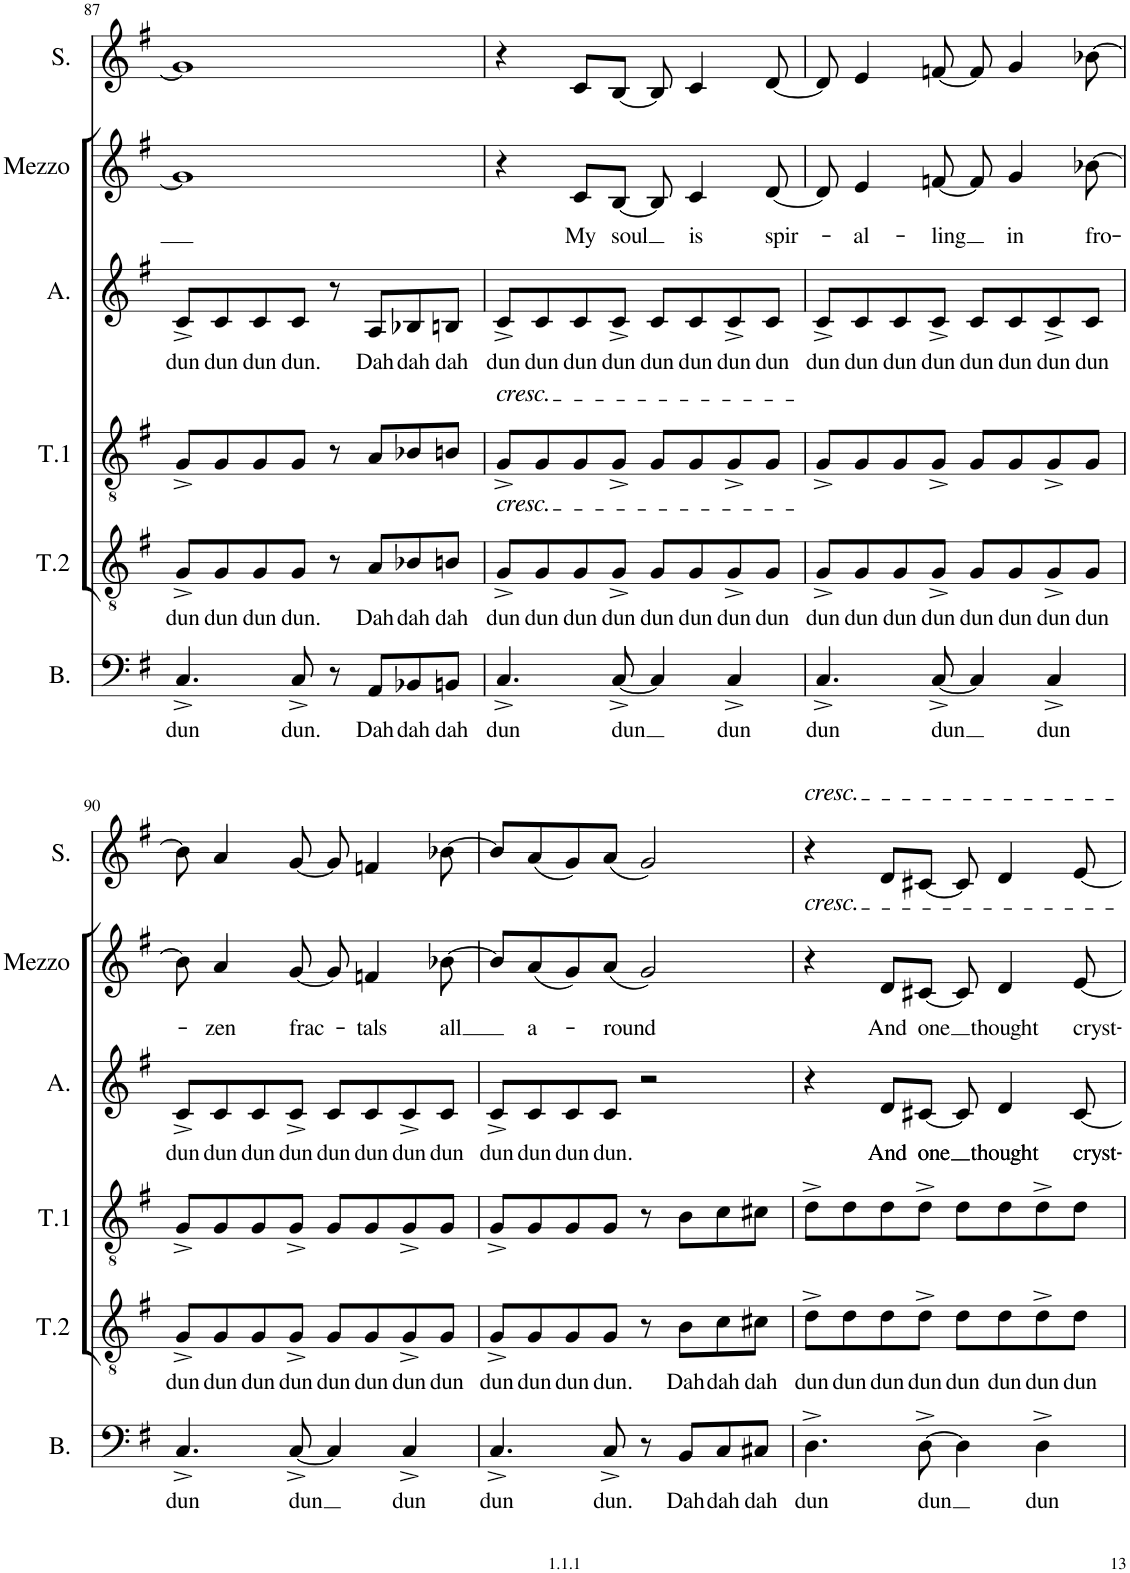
**kern	**text	**kern	**text	**kern	**kern	**text	**kern	**text	**kern
*part6	*part6	*part5	*part5	*part4	*part3	*part3	*part2	*part2	*part1
*staff6	*staff6	*staff5	*staff5	*staff4	*staff3	*staff3	*staff2	*staff2	*staff1
*I"Bass	*	*I"Tenor 2	*	*I"Tenor 1	*I"Alto	*	*I"Mezzosopran	*	*I"Sopran
*I'B.	*	*I'T.2	*	*I'T.1	*I'A.	*	*I'Mezzo	*	*I'S.
!!LO:PB:g=z
*clefF4	*	*clefGv2	*	*clefGv2	*clefG2	*	*clefG2	*	*clefG2
*k[f#]	*	*k[f#]	*	*k[f#]	*k[f#]	*	*k[f#]	*	*k[f#]
*M4/4	*	*M4/4	*	*M4/4	*M4/4	*	*M4/4	*	*M4/4
=87	=87	=87	=87	=87	=87	=87	=87	=87	=87
!	!LO:LY:b	!	!LO:LY:b	!	!	!LO:LY:b	!	!	!
4.C^/	dun	8G^/L	dun	8G^/L	8c^/L	dun	1g]	.	1g]
!	!	!	!LO:LY:b	!	!	!LO:LY:b	!	!	!
.	.	8G/	dun	8G/	8c/	dun	.	.	.
!	!	!	!LO:LY:b	!	!	!LO:LY:b	!	!	!
.	.	8G/	dun	8G/	8c/	dun	.	.	.
!	!LO:LY:b	!	!LO:LY:b	!	!	!LO:LY:b	!	!	!
8C^/	dun.	8G/J	dun.	8G/J	8c/J	dun.	.	.	.
8r	.	8r	.	8r	8r	.	.	.	.
!	!LO:LY:b	!	!LO:LY:b	!	!	!LO:LY:b	!	!	!
8AA/L	Dah	8A/L	Dah	8A/L	8A/L	Dah	.	.	.
!	!LO:LY:b	!	!LO:LY:b	!	!	!LO:LY:b	!	!	!
8BB-X/	dah	8B-X/	dah	8B-X/	8B-X/	dah	.	.	.
!	!LO:LY:b	!	!LO:LY:b	!	!	!LO:LY:b	!	!	!
8BBn/J	dah	8Bn/J	dah	8Bn/J	8Bn/J	dah	.	.	.
=88	=88	=88	=88	=88	=88	=88	=88	=88	=88
!	!	!	!	!LO:TX:a:i:t=cresc.	!	!	!	!	!
!	!	!LO:TX:a:i:t=cresc.	!	!	!	!	!	!	!
!	!LO:LY:b	!	!LO:LY:b	!	!	!LO:LY:b	!	!	!
4.C^/	dun	8G^/L	dun	8G^/L	8c^/L	dun	4r	.	4r
!	!	!	!LO:LY:b	!	!	!LO:LY:b	!	!	!
.	.	8G/	dun	8G/	8c/	dun	.	.	.
!	!	!	!LO:LY:b	!	!	!LO:LY:b	!	!LO:LY:b	!
.	.	8G/	dun	8G/	8c/	dun	8c/L	My	8c/L
!	!LO:LY:b	!	!LO:LY:b	!	!	!LO:LY:b	!	!LO:LY:b	!
[8C^/	dun	8G^/J	dun	8G^/J	8c^/J	dun	[8B/J	soul	[8B/J
!	!	!	!LO:LY:b	!	!	!LO:LY:b	!	!	!
4C/]	.	8G/L	dun	8G/L	8c/L	dun	8B/]	.	8B/]
!	!	!	!LO:LY:b	!	!	!LO:LY:b	!	!LO:LY:b	!
.	.	8G/	dun	8G/	8c/	dun	4c/	is	4c/
!	!LO:LY:b	!	!LO:LY:b	!	!	!LO:LY:b	!	!	!
4C^/	dun	8G^/	dun	8G^/	8c^/	dun	.	.	.
!	!	!	!LO:LY:b	!	!	!LO:LY:b	!	!LO:LY:b	!
.	.	8G/J	dun	8G/J	8c/J	dun	[8d/	spir-	[8d/
=89	=89	=89	=89	=89	=89	=89	=89	=89	=89
!	!LO:LY:b	!	!LO:LY:b	!	!	!LO:LY:b	!	!	!
4.C^/	dun	8G^/L	dun	8G^/L	8c^/L	dun	8d/]	.	8d/]
!	!	!	!LO:LY:b	!	!	!LO:LY:b	!	!LO:LY:b	!
.	.	8G/	dun	8G/	8c/	dun	4e/	-al-	4e/
!	!	!	!LO:LY:b	!	!	!LO:LY:b	!	!	!
.	.	8G/	dun	8G/	8c/	dun	.	.	.
!	!LO:LY:b	!	!LO:LY:b	!	!	!LO:LY:b	!	!LO:LY:b	!
[8C^/	dun	8G^/J	dun	8G^/J	8c^/J	dun	[8fn/	-ling	[8fn/
!	!	!	!LO:LY:b	!	!	!LO:LY:b	!	!	!
4C/]	.	8G/L	dun	8G/L	8c/L	dun	8f/]	.	8f/]
!	!	!	!LO:LY:b	!	!	!LO:LY:b	!	!LO:LY:b	!
.	.	8G/	dun	8G/	8c/	dun	4g/	in	4g/
!	!LO:LY:b	!	!LO:LY:b	!	!	!LO:LY:b	!	!	!
4C^/	dun	8G^/	dun	8G^/	8c^/	dun	.	.	.
!	!	!	!LO:LY:b	!	!	!LO:LY:b	!	!LO:LY:b	!
.	.	8G/J	dun	8G/J	8c/J	dun	[8b-X\	fro-	[8b-X\
!!LO:LB:g=z
=90	=90	=90	=90	=90	=90	=90	=90	=90	=90
!	!LO:LY:b	!	!LO:LY:b	!	!	!LO:LY:b	!	!	!
4.C^/	dun	8G^/L	dun	8G^/L	8c^/L	dun	8b-\]	.	8b-\]
!	!	!	!LO:LY:b	!	!	!LO:LY:b	!	!LO:LY:b	!
.	.	8G/	dun	8G/	8c/	dun	4a/	-zen	4a/
!	!	!	!LO:LY:b	!	!	!LO:LY:b	!	!	!
.	.	8G/	dun	8G/	8c/	dun	.	.	.
!	!LO:LY:b	!	!LO:LY:b	!	!	!LO:LY:b	!	!LO:LY:b	!
[8C^/	dun	8G^/J	dun	8G^/J	8c^/J	dun	[8g/	frac-	[8g/
!	!	!	!LO:LY:b	!	!	!LO:LY:b	!	!	!
4C/]	.	8G/L	dun	8G/L	8c/L	dun	8g/]	.	8g/]
!	!	!	!LO:LY:b	!	!	!LO:LY:b	!	!LO:LY:b	!
.	.	8G/	dun	8G/	8c/	dun	4fn/	-tals	4fn/
!	!LO:LY:b	!	!LO:LY:b	!	!	!LO:LY:b	!	!	!
4C^/	dun	8G^/	dun	8G^/	8c^/	dun	.	.	.
!	!	!	!LO:LY:b	!	!	!LO:LY:b	!	!LO:LY:b	!
.	.	8G/J	dun	8G/J	8c/J	dun	[8b-X\	all	[8b-X\
=91	=91	=91	=91	=91	=91	=91	=91	=91	=91
!	!LO:LY:b	!	!LO:LY:b	!	!	!LO:LY:b	!	!	!
4.C^/	dun	8G^/L	dun	8G^/L	8c^/L	dun	8b-/L]	.	8b-/L]
!	!	!	!LO:LY:b	!	!	!LO:LY:b	!	!LO:LY:b	!
.	.	8G/	dun	8G/	8c/	dun	(8a/	a-	(8a/
!	!	!	!LO:LY:b	!	!	!LO:LY:b	!	!	!
.	.	8G/	dun	8G/	8c/	dun	8g/)	.	8g/)
!	!LO:LY:b	!	!LO:LY:b	!	!	!LO:LY:b	!	!LO:LY:b	!
8C^/	dun.	8G/J	dun.	8G/J	8c/J	dun.	(8a/J	-round	(8a/J
8r	.	8r	.	8r	2r	.	2g/)	.	2g/)
!	!LO:LY:b	!	!LO:LY:b	!	!	!	!	!	!
8BB/L	Dah	8B\L	Dah	8B\L	.	.	.	.	.
!	!LO:LY:b	!	!LO:LY:b	!	!	!	!	!	!
8C/	dah	8c\	dah	8c\	.	.	.	.	.
!	!LO:LY:b	!	!LO:LY:b	!	!	!	!	!	!
8C#X/J	dah	8c#X\J	dah	8c#X\J	.	.	.	.	.
=92	=92	=92	=92	=92	=92	=92	=92	=92	=92
!	!	!	!	!	!	!	!	!	!LO:TX:a:i:t=cresc.
!	!	!	!	!	!	!	!LO:TX:a:i:t=cresc.	!	!
!	!LO:LY:b	!	!LO:LY:b	!	!	!	!	!	!
4.D^\	dun	8d^\L	dun	8d^\L	4r	.	4r	.	4r
!	!	!	!LO:LY:b	!	!	!	!	!	!
.	.	8d\	dun	8d\	.	.	.	.	.
!	!	!	!LO:LY:b	!	!	!LO:LY:b	!	!LO:LY:b	!
.	.	8d\	dun	8d\	8d/L	And	8d/L	And	8d/L
!	!LO:LY:b	!	!LO:LY:b	!	!	!LO:LY:b	!	!LO:LY:b	!
[8D^\	dun	8d^\J	dun	8d^\J	[8c#X/J	one	[8c#X/J	one	[8c#X/J
!	!	!	!LO:LY:b	!	!	!	!	!	!
4D\]	.	8d\L	dun	8d\L	8c#/]	.	8c#/]	.	8c#/]
!	!	!	!LO:LY:b	!	!	!LO:LY:b	!	!LO:LY:b	!
.	.	8d\	dun	8d\	4d/	thought	4d/	thought	4d/
!	!LO:LY:b	!	!LO:LY:b	!	!	!	!	!	!
4D^\	dun	8d^\	dun	8d^\	.	.	.	.	.
!	!	!	!LO:LY:b	!	!	!LO:LY:b	!	!LO:LY:b	!
.	.	8d\J	dun	8d\J	[8c#/	cryst-	[8e/	cryst-	[8e/
=	=	=	=	=	=	=	=	=	=
*-	*-	*-	*-	*-	*-	*-	*-	*-	*-
